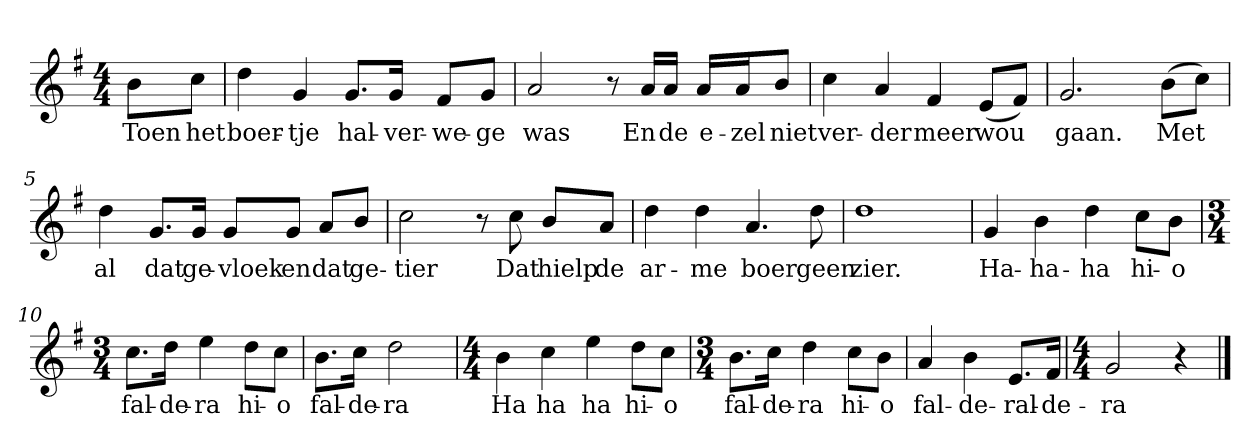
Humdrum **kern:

**kern	**text
*part1	*part1
*staff1	*staff1
*clefG2	*
*k[f#]	*
*G:	*
*M4/4	*
*MM120	*
=	=
8b\L	Toen
8cc\J	het
=1	=1
4dd	boer-
4g	-tje
8.g/L	hal-
16g/Jk	-ver-
8f#/L	-we-
8g/J	-ge
=2	=2
2a	was
8r	.
16a/LL	En
16a/JJ	de
16a/LL	e-
16a/J	-zel
8b/J	niet
=3	=3
4cc	ver-
4a	-der
4f#	meer
(8e/L	wou
8f#/J)	.
=4	=4
2.g	gaan.
(8b\L	Met
8cc\J)	.
=5	=5
4dd	al
8.g/L	dat
16g/Jk	ge-
8g/L	-vloek
8g/J	en
8a/L	dat
8b/J	ge-
=6	=6
2cc	-tier
8r	.
8cc	Dat
8b/L	hielp
8a/J	de
=7	=7
4dd	ar-
4dd	-me
4.a	boer
8dd	geen
=8	=8
1dd	zier.
=9	=9
4g	Ha-
4b	-ha-
4dd	-ha
8cc\L	hi-
8b\J	-o
=10	=10
*M3/4	*
8.cc\L	fal-
16dd\Jk	-de-
4ee	-ra
8dd\L	hi-
8cc\J	-o
=11	=11
8.b\L	fal-
16cc\Jk	-de-
2dd	-ra
=12	=12
*M4/4	*
4b	Ha
4cc	ha
4ee	ha
8dd\L	hi-
8cc\J	-o
=13	=13
*M3/4	*
8.b\L	fal-
16cc\Jk	-de-
4dd	-ra
8cc\L	hi-
8b\J	-o
=14	=14
4a	fal-
4b	-de-
8.e/L	-ral-
16f#/Jk	-de-
=15	=15
*M4/4	*
2g	-ra
4r	.
==	==
*-	*-
